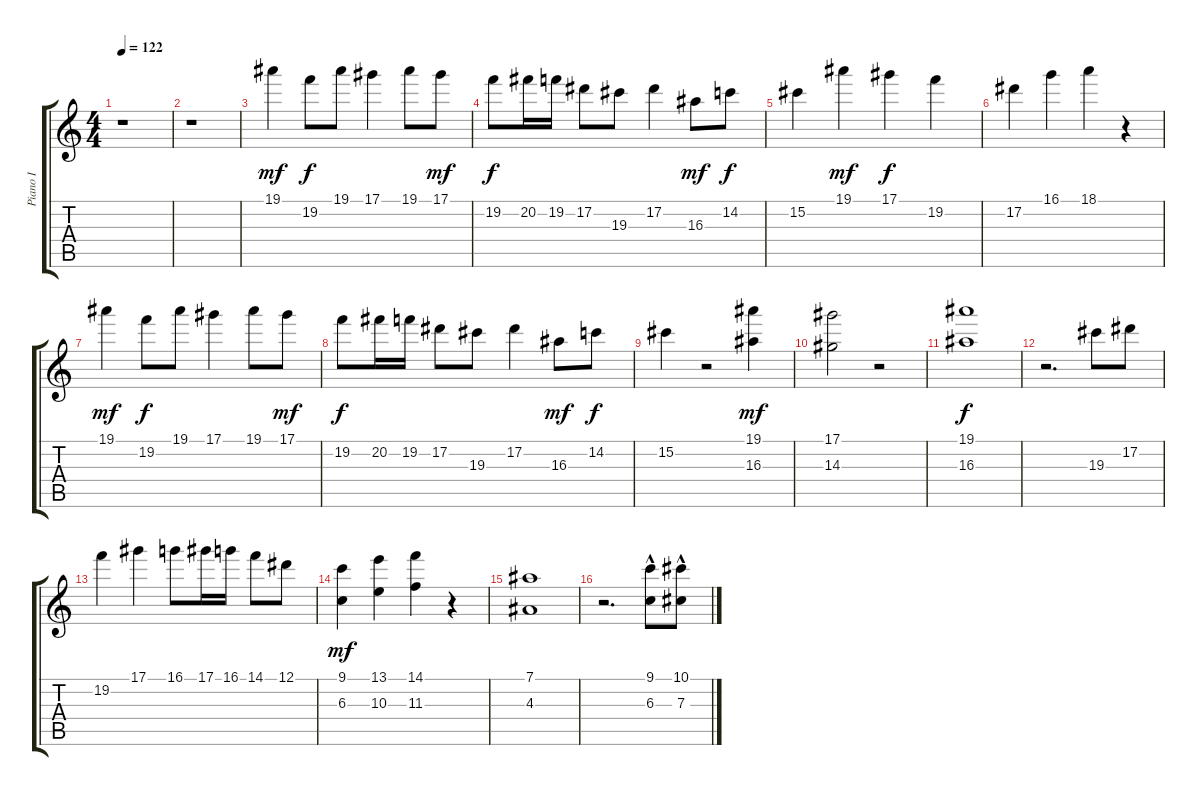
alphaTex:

\track ("Piano I" "Piano I") {instrument electricgrandpiano}
\staff {score tabs}
\tuning (Eb5 Bb4 Gb4 Db4 Ab3 Eb3) {hide}
\ts (4 4)
\tempo 122
\clef g2
\ks c
r.1{dy mf} |
r.1 |
19.1.4 19.2.8{dy f} 19.1.8 17.1.4 19.1.8 17.1.8{dy mf} |
19.2.8{dy f} 20.2.16 19.2.16 17.2.8 19.3.8 17.2.4 16.3.8{dy mf} 14.2.8{dy f} |
15.2.4 19.1.4{dy mf} 17.1.4{dy f} 19.2.4 |
17.2.4 16.1.4 18.1.4 r.4 |
19.1.4{dy mf} 19.2.8{dy f} 19.1.8 17.1.4 19.1.8 17.1.8{dy mf} |
19.2.8{dy f} 20.2.16 19.2.16 17.2.8 19.3.8 17.2.4 16.3.8{dy mf} 14.2.8{dy f} |
15.2.4 r.2 (19.1 16.3).4{dy mf} |
(17.1 14.3).2 r.2 |
(19.1 16.3).1{dy f} |
r.2{d} 19.3.8 17.2.8 |
19.2.4 17.1.4 16.1.8 17.1.16 16.1.16 14.1.8 12.1.8 |
(9.1 6.3).4{dy mf} (13.1 10.3).4 (14.1 11.3).4 r.4 |
(7.1 4.3).1 |
r.2{d} (9.1{hac} 6.3{hac}).8 (10.1{hac} 7.3{hac}).8
